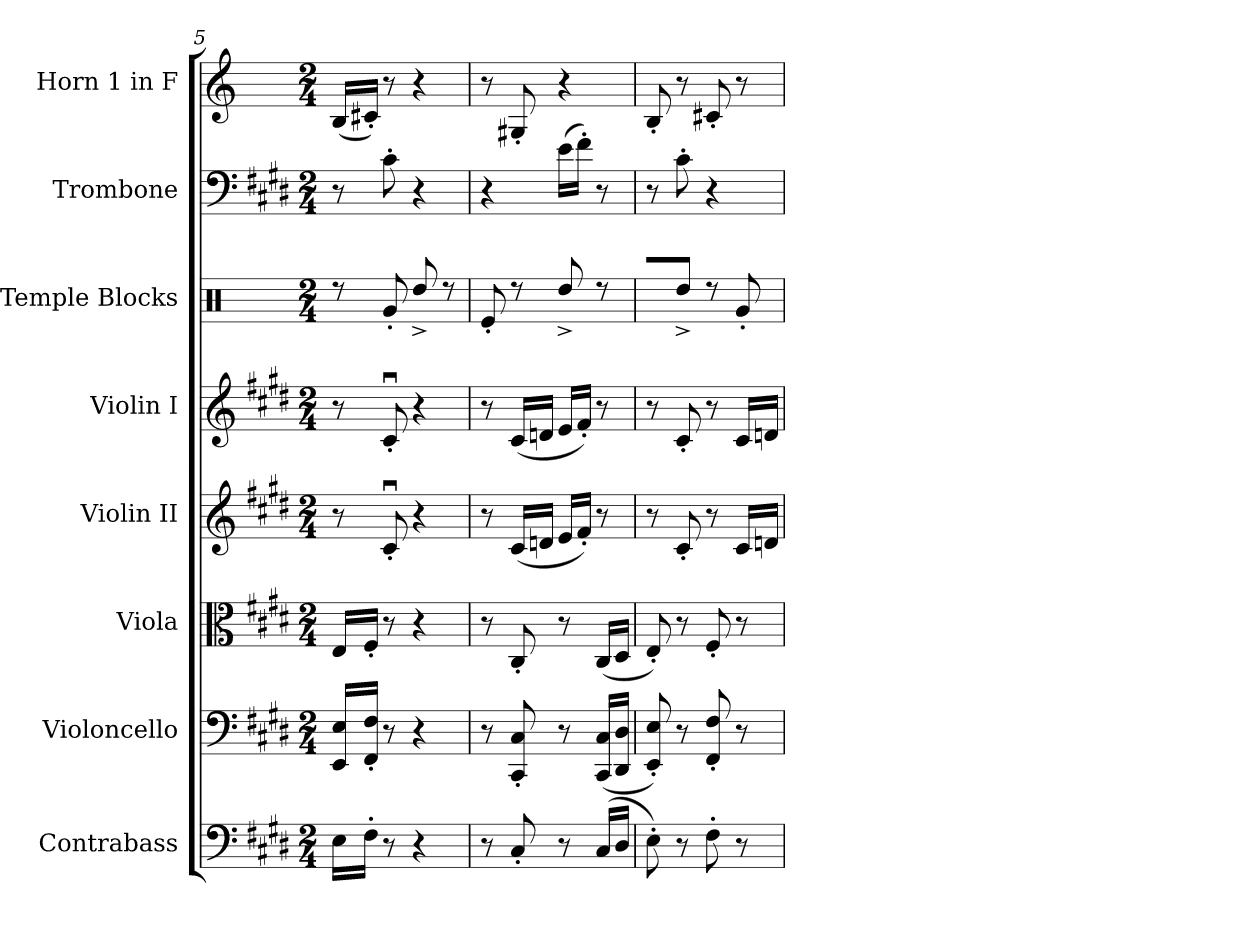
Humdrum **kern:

**kern	**kern	**kern	**kern	**kern	**kern	**kern	**kern
*part8	*part7	*part6	*part5	*part4	*part3	*part2	*part1
*staff8	*staff7	*staff6	*staff5	*staff4	*staff3	*staff2	*staff1
*I"Contrabass	*I"Violoncello	*I"Viola	*I"Violin II	*I"Violin I	*I"Temple Blocks	*I"Trombone	*I"Horn 1 in F
*I'Cb.	*I'Vc.	*I'Vla.	*I'Vln. II	*I'Vln. I	*I'T.B.	*I'Tbn.	*I'Hn.
*clefF4	*clefF4	*clefC3	*clefG2	*clefG2	*clefX	*clefF4	*clefG2
*ITrd7c12	*	*	*	*	*	*	*ITrd4c7
*k[f#c#g#d#]	*k[f#c#g#d#]	*k[f#c#g#d#]	*k[f#c#g#d#]	*k[f#c#g#d#]	*k[]	*k[f#c#g#d#]	*k[b-]
*M2/4	*M2/4	*M2/4	*M2/4	*M2/4	*M2/4	*M2/4	*M2/4
=5	=5	=5	=5	=5	=5	=5	=5
16EELL	16EE 16ELL	16ELL	8r	8r	8rdd	8r	(16ELL
16FF#'JJ	16FF#' 16F#'JJ	16F#'JJ	.	.	.	.	16F#X'JJ)
8r	8r	8r	8c#'u	8c#'u	8Rg'/	8c#'	8r
4r	4r	4r	4r	4r	8Rdd^/	4r	4r
.	.	.	.	.	8rdd	.	.
=6	=6	=6	=6	=6	=6	=6	=6
8r	8r	8r	8r	8r	8Re'/	4r	8r
8CC#'	8CC#' 8C#'	8C#'	(16c#LL	(16c#LL	8rdd	.	8C#X'
.	.	.	16dnJJ	16dnJJ	.	.	.
8r	8r	8r	16eLL	16eLL	8Rdd^/	(16eLL	4r
.	.	.	16f#'JJ)	16f#'JJ)	.	16f#'JJ)	.
(16CC#LL	(16CC# 16C#LL	(16C#LL	8r	8r	8rdd	8r	.
16DD#JJ	16DD# 16D#JJ	16D#JJ	.	.	.	.	.
=7	=7	=7	=7	=7	=7	=7	=7
8EE')	8EE' 8E')	8E')	8r	8r	8R'/L	8r	8E'
8r	8r	8r	8c#'	8c#'	8Rdd^/J	8c#'	8r
8FF#'	8FF#' 8F#'	8F#'	8r	8r	8rdd	4r	8F#X'
8r	8r	8r	16c#LL	16c#LL	8Rg'/	.	8r
.	.	.	16dnJJ	16dnJJ	.	.	.
=	=	=	=	=	=	=	=
*-	*-	*-	*-	*-	*-	*-	*-
